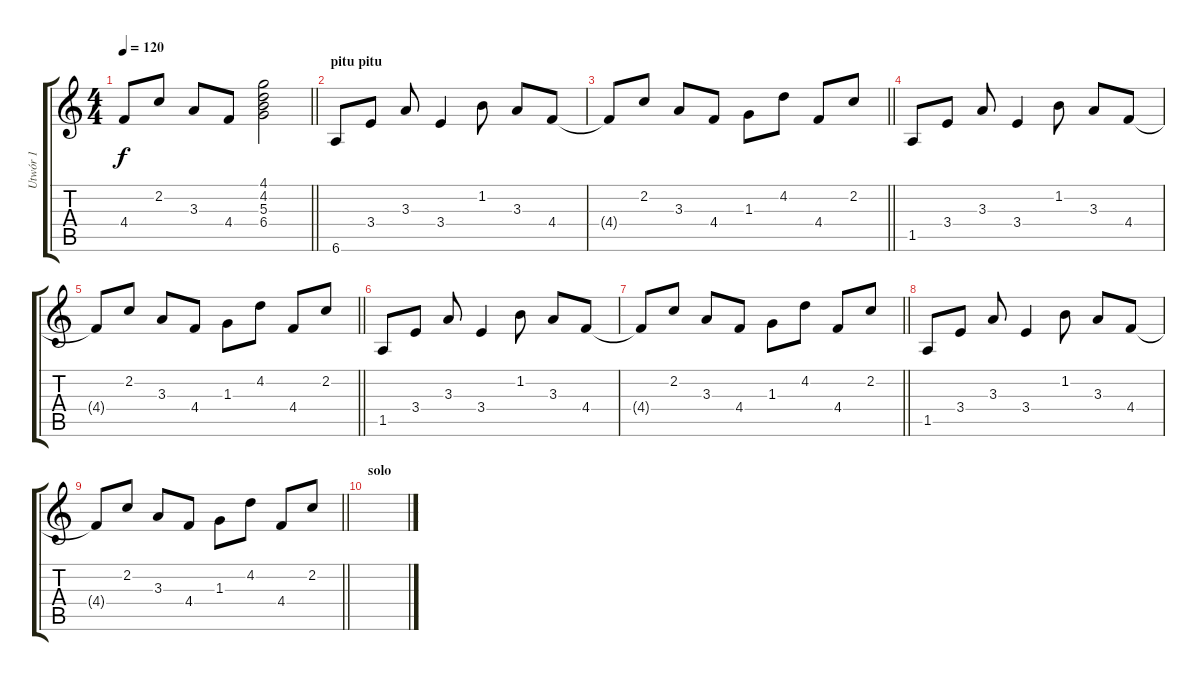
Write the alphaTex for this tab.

\track ("Utwór 1" "Utwór 1") {instrument electricguitarclean}
\staff {score tabs}
\tuning (Eb4 Bb3 Gb3 Db3 Ab2 Eb2) {hide}
\ts (4 4)
\tempo 120
\clef g2
\barLineRight lightlight
\ks c
4.4{t}.8{dy f} 2.2.8 3.3.8 4.4.8 (4.1 4.2 5.3 6.4).2 |
\section ("" "pitu pitu")
6.6.8 3.4.8 3.3.8 3.4.4 1.2.8 3.3.8 4.4.8 |
\barLineRight lightlight
4.4{t}.8 2.2.8 3.3.8 4.4.8 1.3.8 4.2.8 4.4.8 2.2.8 |
1.5.8 3.4.8 3.3.8 3.4.4 1.2.8 3.3.8 4.4.8 |
\barLineRight lightlight
4.4{t}.8 2.2.8 3.3.8 4.4.8 1.3.8 4.2.8 4.4.8 2.2.8 |
1.5.8 3.4.8 3.3.8 3.4.4 1.2.8 3.3.8 4.4.8 |
\barLineRight lightlight
4.4{t}.8 2.2.8 3.3.8 4.4.8 1.3.8 4.2.8 4.4.8 2.2.8 |
1.5.8 3.4.8 3.3.8 3.4.4 1.2.8 3.3.8 4.4.8 |
\barLineRight lightlight
4.4{t}.8 2.2.8 3.3.8 4.4.8 1.3.8 4.2.8 4.4.8 2.2.8 |
\section ("" "solo")
